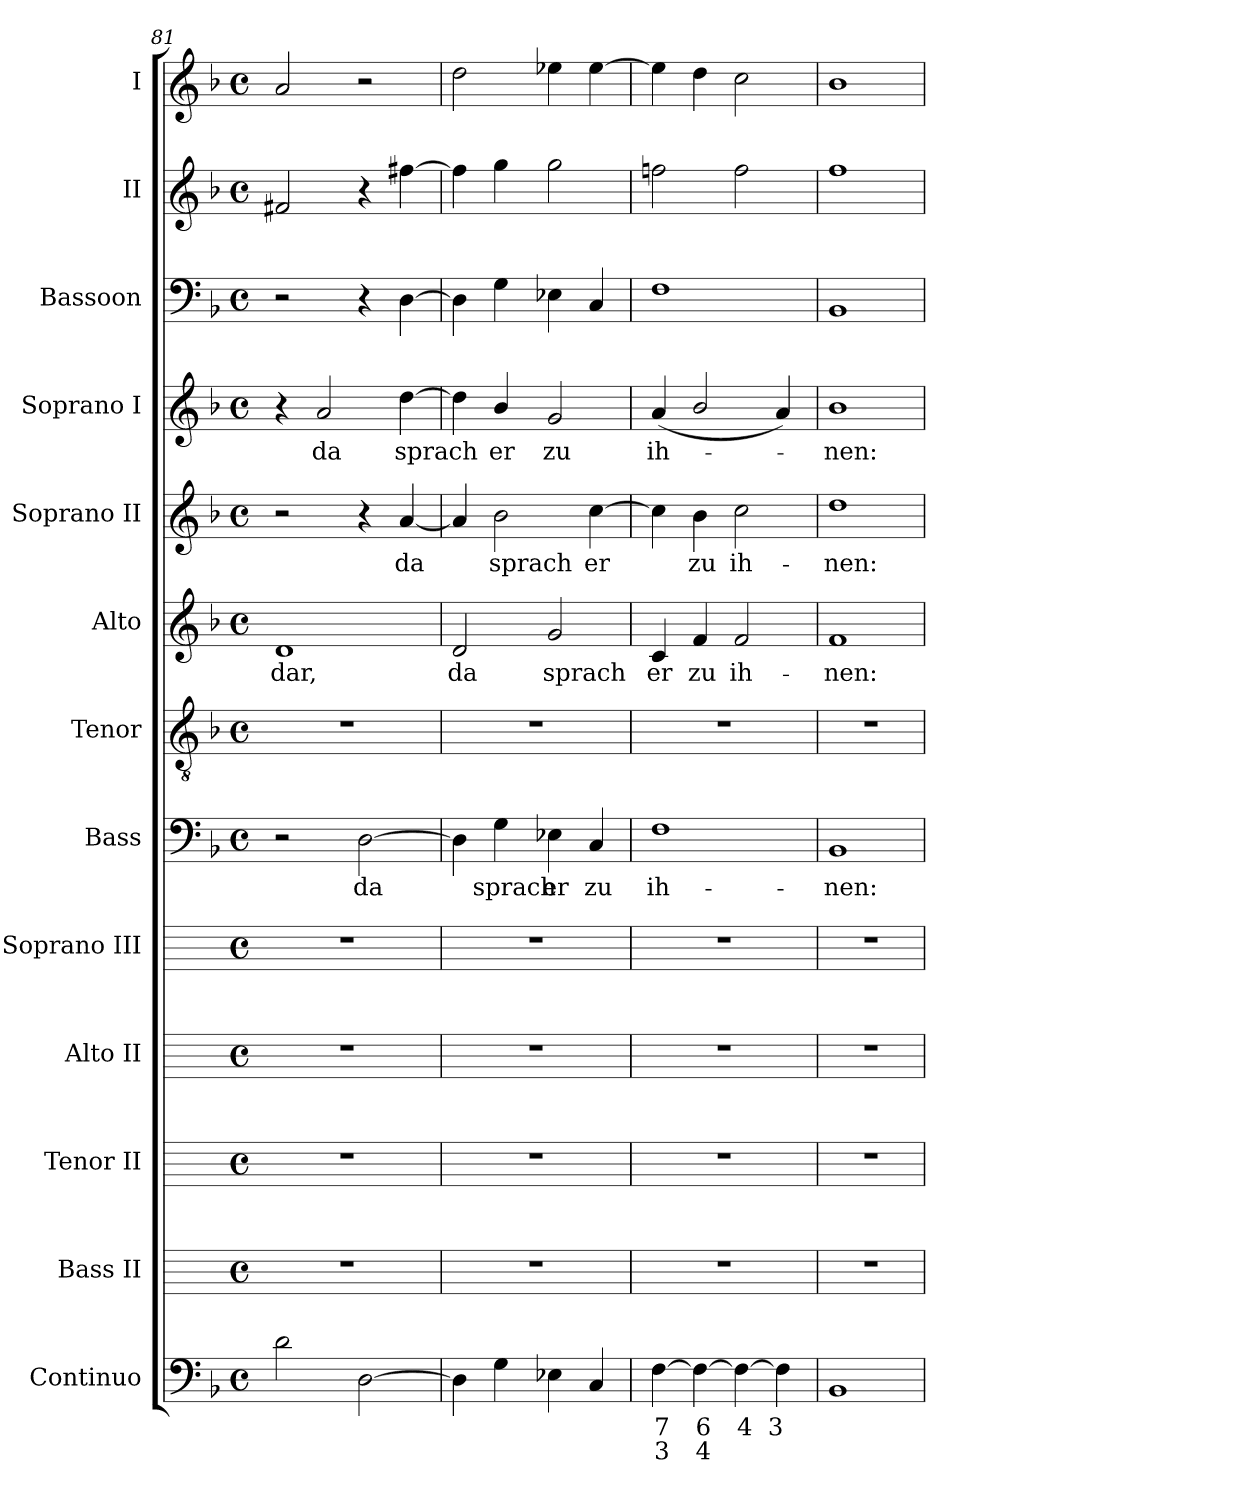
**kern	**text	**text	**kern	**kern	**kern	**kern	**kern	**text	**kern	**kern	**text	**kern	**text	**kern	**text	**kern	**kern	**kern
*part13	*part13	*part13	*part12	*part11	*part10	*part9	*part8	*part8	*part7	*part6	*part6	*part5	*part5	*part4	*part4	*part3	*part2	*part1
*staff13	*staff13	*staff13	*staff12	*staff11	*staff10	*staff9	*staff8	*staff8	*staff7	*staff6	*staff6	*staff5	*staff5	*staff4	*staff4	*staff3	*staff2	*staff1
*I"Continuo	*	*	*I"Bass II	*I"Tenor II	*I"Alto II	*I"Soprano III	*I"Bass	*	*I"Tenor	*I"Alto	*	*I"Soprano II	*	*I"Soprano I	*	*I"Bassoon	*I"II	*I"I
*	*	*	*I'B II	*I'T II	*I'A II	*I'S III	*I'B	*	*I'T	*I'A	*	*I'S II	*	*I'S I	*	*I'Bsn	*I'II	*I'I
*clefF4	*	*	*	*	*	*	*clefF4	*	*clefGv2	*clefG2	*	*clefG2	*	*clefG2	*	*clefF4	*clefG2	*clefG2
*	*	*	*ITrd4c7	*ITrd4c7	*ITrd4c7	*ITrd4c7	*	*	*	*	*	*	*	*	*	*	*	*
*k[b-]	*	*	*	*	*	*	*k[b-]	*	*k[b-]	*k[b-]	*	*k[b-]	*	*k[b-]	*	*k[b-]	*k[b-]	*k[b-]
*F:	*	*	*	*	*	*	*F:	*	*F:	*F:	*	*F:	*	*F:	*	*F:	*F:	*F:
*M4/4	*	*	*M4/4	*M4/4	*M4/4	*M4/4	*M4/4	*	*M4/4	*M4/4	*	*M4/4	*	*M4/4	*	*M4/4	*M4/4	*M4/4
*met(c)	*	*	*met(c)	*met(c)	*met(c)	*met(c)	*met(c)	*	*met(c)	*met(c)	*	*met(c)	*	*met(c)	*	*met(c)	*met(c)	*met(c)
=81	=81	=81	=81	=81	=81	=81	=81	=81	=81	=81	=81	=81	=81	=81	=81	=81	=81	=81
!	!	!	!	!	!	!	!	!	!	!	!LO:LY:b	!	!	!	!	!	!	!
2d	.	.	1r	1r	1r	1r	2r	.	1r	1d	dar,	2r	.	4r	.	2r	2f#X	2a
!	!	!	!	!	!	!	!	!	!	!	!	!	!	!	!LO:LY:b	!	!	!
.	.	.	.	.	.	.	.	.	.	.	.	.	.	2a	da	.	.	.
!	!	!	!	!	!	!	!	!LO:LY:b	!	!	!	!	!	!	!	!	!	!
[2D	.	.	.	.	.	.	[2D	da	.	.	.	4r	.	.	.	4r	4r	2r
!	!	!	!	!	!	!	!	!	!	!	!	!	!LO:LY:b	!	!LO:LY:b	!	!	!
.	.	.	.	.	.	.	.	.	.	.	.	[4a	da	[4dd	sprach	[4D	[4ff#X	.
=82	=82	=82	=82	=82	=82	=82	=82	=82	=82	=82	=82	=82	=82	=82	=82	=82	=82	=82
!	!	!	!	!	!	!	!	!	!	!	!LO:LY:b	!	!	!	!	!	!	!
4D]	.	.	1r	1r	1r	1r	4D]	.	1r	2d	da	4a]	.	4dd]	.	4D]	4ff#]	2dd
!	!	!	!	!	!	!	!	!LO:LY:b	!	!	!	!	!LO:LY:b	!	!LO:LY:b	!	!	!
4G	.	.	.	.	.	.	4G	sprach	.	.	.	2b-	sprach	4b-/	er	4G	4gg	.
!	!	!	!	!	!	!	!	!LO:LY:b	!	!	!LO:LY:b	!	!	!	!LO:LY:b	!	!	!
4E-X	.	.	.	.	.	.	4E-X	er	.	2g	sprach	.	.	2g	zu	4E-X	2gg	4ee-X
!	!	!	!	!	!	!	!	!LO:LY:b	!	!	!	!	!LO:LY:b	!	!	!	!	!
4C	.	.	.	.	.	.	4C	zu	.	.	.	[4cc	er	.	.	4C	.	[4ee-
=83	=83	=83	=83	=83	=83	=83	=83	=83	=83	=83	=83	=83	=83	=83	=83	=83	=83	=83
!	!LO:LY:b	!LO:LY:b	!	!	!	!	!	!LO:LY:b	!	!	!LO:LY:b	!	!	!	!LO:LY:b	!	!	!
[4F	7	3	1r	1r	1r	1r	1F	ih-	1r	4c	er	4cc]	.	(<4a	ih-	1F	2ffn	4ee-]
!	!LO:LY:b	!LO:LY:b	!	!	!	!	!	!	!	!	!LO:LY:b	!	!LO:LY:b	!	!	!	!	!
4F_	6	4	.	.	.	.	.	.	.	4f	zu	4b-	zu	2b-/	.	.	.	4dd
!	!LO:LY:b	!	!	!	!	!	!	!	!	!	!LO:LY:b	!	!LO:LY:b	!	!	!	!	!
4F_	4	.	.	.	.	.	.	.	.	2f	ih-	2cc	ih-	.	.	.	2ff	2cc
!	!LO:LY:b	!	!	!	!	!	!	!	!	!	!	!	!	!	!	!	!	!
4F]	3	.	.	.	.	.	.	.	.	.	.	.	.	4a)	.	.	.	.
=84	=84	=84	=84	=84	=84	=84	=84	=84	=84	=84	=84	=84	=84	=84	=84	=84	=84	=84
!	!	!	!	!	!	!	!	!LO:LY:b	!	!	!LO:LY:b	!	!LO:LY:b	!	!LO:LY:b	!	!	!
1BB-	.	.	1r	1r	1r	1r	1BB-	-nen:	1r	1f	-nen:	1dd	-nen:	1b-	nen:	1BB-	1ff	1b-
=	=	=	=	=	=	=	=	=	=	=	=	=	=	=	=	=	=	=
*-	*-	*-	*-	*-	*-	*-	*-	*-	*-	*-	*-	*-	*-	*-	*-	*-	*-	*-
